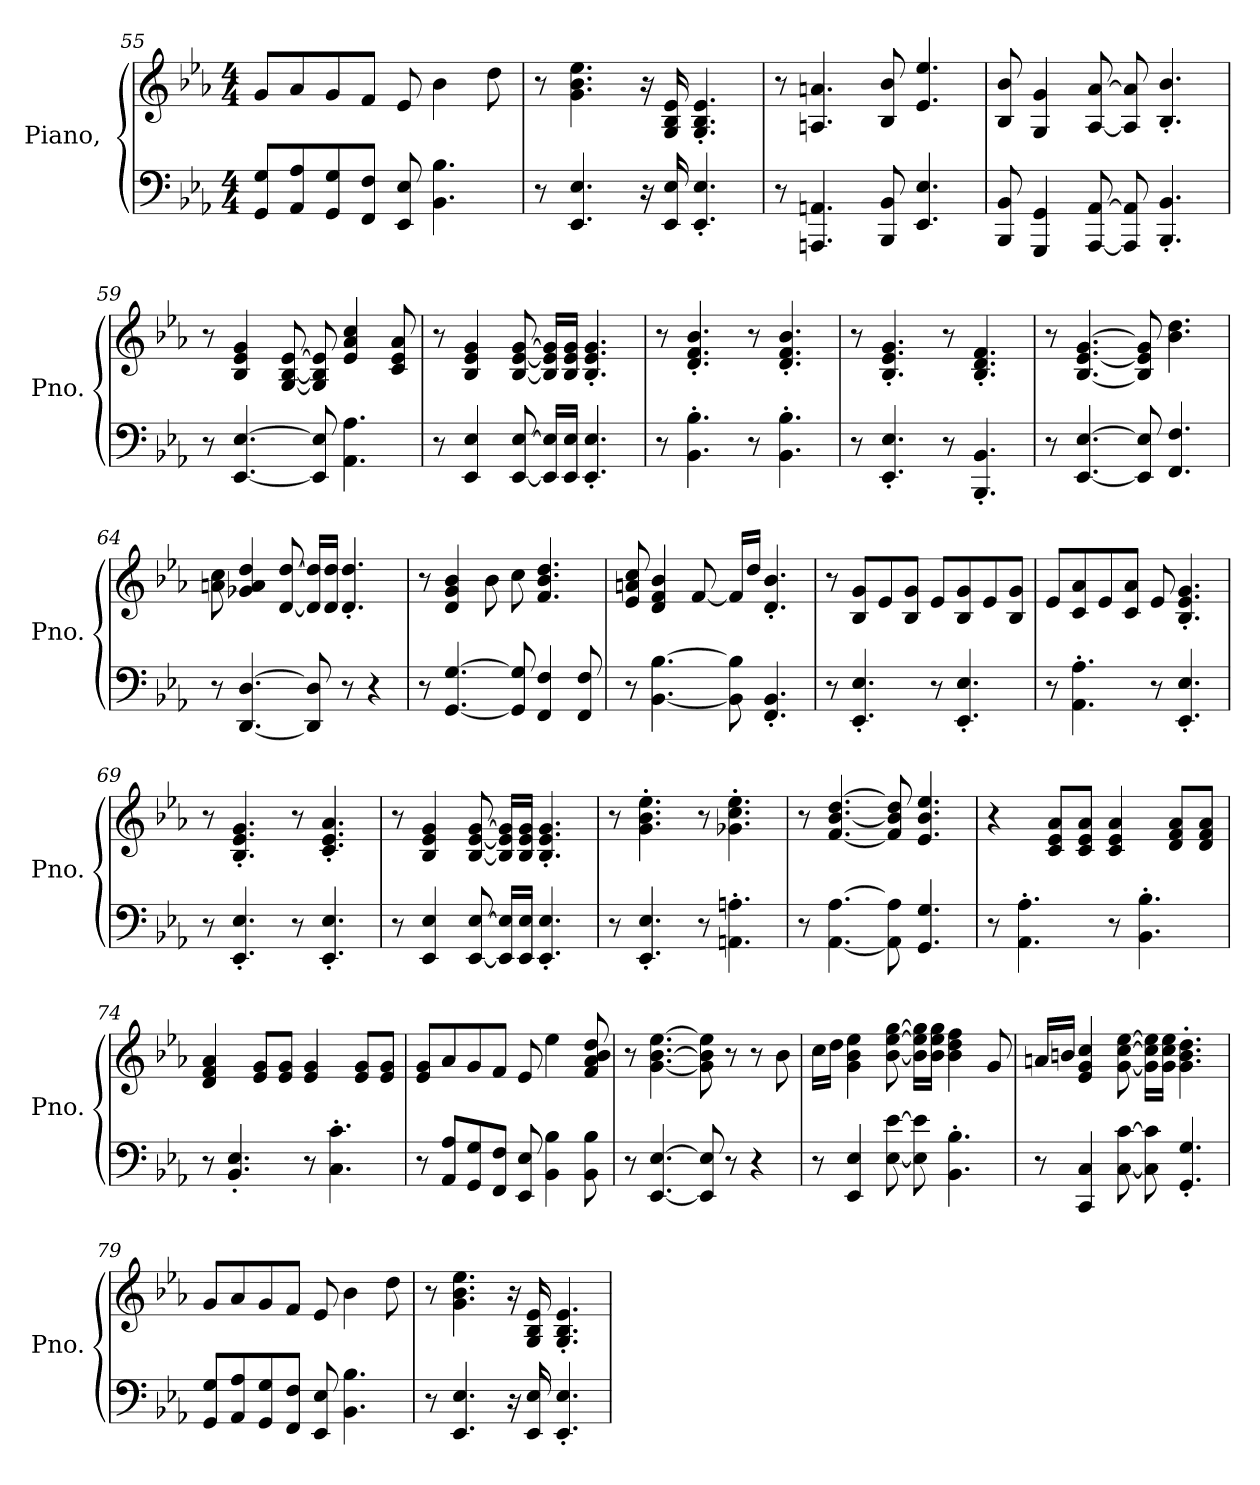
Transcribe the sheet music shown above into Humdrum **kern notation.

**kern	**kern
*part2	*part1
*staff2	*staff1
*I"Piano, \new	*I"Piano, \new
*I'Pno.	*I'Pno.
!!LO:PB:g=z
*clefF4	*clefG2
*k[b-e-a-]	*k[b-e-a-]
*M4/4	*M4/4
=55	=55
8GG/ 8G/L	8g/L
8AA-/ 8A-/	8a-/
8GG/ 8G/	8g/
8FF/ 8F/J	8f/J
8EE-/ 8E-/	8e-/
4.BB-\ 4.B-\	4b-\
.	8dd\
=56	=56
8r	8r
4.EE-/ 4.E-/	4.g\ 4.b-\ 4.ee-\
16r	16r
16EE-/ 16E-/	16G/ 16B-/ 16e-/
4.EE-/' 4.E-/'	4.G/' 4.B-/' 4.e-/'
=57	=57
8r	8r
4.AAAn/ 4.AAn/	4.An/ 4.an/
8BBB-/ 8BB-/	8B-/ 8b-/
4.EE-/ 4.E-/	4.e-/ 4.ee-/
=58	=58
8BBB-/ 8BB-/	8B-/ 8b-/
4GGG/ 4GG/	4G/ 4g/
[8AAA-/ [8AA-/	[8A-/ [8a-/
8AAA-/] 8AA-/]	8A-/] 8a-/]
4.BBB-/' 4.BB-/'	4.B-/' 4.b-/'
=59	=59
8r	8r
[4.EE-/ [4.E-/	4B-/ 4e-/ 4g/
.	[8G/ [8B-/ [8e-/
8EE-/] 8E-/]	8G/] 8B-/] 8e-/]
4.AA-\ 4.A-\	4e-/ 4a-/ 4cc/
.	8c/ 8e-/ 8a-/
!!LO:LB:g=z
=60	=60
8r	8r
4EE-/ 4E-/	4B-/ 4e-/ 4g/
[8EE-/ [8E-/	[8B-/ [8e-/ [8g/
16EE-/] 16E-/]LL	16B-/] 16e-/] 16g/]LL
16EE-/ 16E-/JJ	16B-/ 16e-/ 16g/JJ
4.EE-/' 4.E-/'	4.B-/' 4.e-/' 4.g/'
=61	=61
8r	8r
4.BB-\' 4.B-\'	4.d/' 4.f/' 4.b-/'
8r	8r
4.BB-\' 4.B-\'	4.d/' 4.f/' 4.b-/'
=62	=62
8r	8r
4.EE-/' 4.E-/'	4.B-/' 4.e-/' 4.g/'
8r	8r
4.BBB-/' 4.BB-/'	4.B-/' 4.d/' 4.f/'
=63	=63
8r	8r
[4.EE-/ [4.E-/	[4.B-/ [4.e-/ [4.g/
8EE-/] 8E-/]	8B-/] 8e-/] 8g/]
4.FF/ 4.F/	4.b-\ 4.dd\
=64	=64
8r	8an\ 8cc\
[4.DD/ [4.D/	4g-X/ 4a/ 4dd/
.	[8d/ [8dd/
8DD/] 8D/]	16d/] 16dd/]LL
.	16d/ 16dd/JJ
8r	4.d/' 4.dd/'
4r	.
!!LO:LB:g=z
=65	=65
8r	8r
[4.GG/ [4.G/	4d/ 4g/ 4b-/
.	8b-\
8GG/] 8G/]	8cc\
4FF/ 4F/	4.f/ 4.b-/ 4.dd/
8FF/ 8F/	.
=66	=66
8r	8e-/ 8an/ 8cc/
[4.BB-\ [4.B-\	4d/ 4f/ 4b-/
.	[8f/
8BB-\] 8B-\]	16f/LL]
.	16dd/JJ
4.FF/' 4.BB-/'	4.d/' 4.b-/'
=67	=67
8r	8r
4.EE-/' 4.E-/'	8B-/ 8g/L
.	8e-/
.	8B-/ 8g/J
8r	8e-/L
4.EE-/' 4.E-/'	8B-/ 8g/
.	8e-/
.	8B-/ 8g/J
=68	=68
8r	8e-/L
4.AA-\' 4.A-\'	8c/ 8a-/
.	8e-/
.	8c/ 8a-/J
8r	8e-/
4.EE-/' 4.E-/'	4.B-/' 4.e-/' 4.g/'
=69	=69
8r	8r
4.EE-/' 4.E-/'	4.B-/' 4.e-/' 4.g/'
8r	8r
4.EE-/' 4.E-/'	4.c/' 4.e-/' 4.a-/'
!!LO:LB:g=z
=70	=70
8r	8r
4EE-/ 4E-/	4B-/ 4e-/ 4g/
[8EE-/ [8E-/	[8B-/ [8e-/ [8g/
16EE-/] 16E-/]LL	16B-/] 16e-/] 16g/]LL
16EE-/ 16E-/JJ	16B-/ 16e-/ 16g/JJ
4.EE-/' 4.E-/'	4.B-/' 4.e-/' 4.g/'
=71	=71
8r	8r
4.EE-/' 4.E-/'	4.g\' 4.b-\' 4.ee-\'
8r	8r
4.AAn\' 4.An\'	4.g-X\' 4.cc\' 4.ee-\'
=72	=72
8r	8r
[4.AA-\ [4.A-\	[4.f/ [4.b-/ [4.dd/
8AA-\] 8A-\]	8f/] 8b-/] 8dd/]
4.GG/ 4.G/	4.e-/ 4.b-/ 4.ee-/
=73	=73
8r	4r
4.AA-\' 4.A-\'	.
.	8c/ 8e-/ 8a-/L
.	8c/ 8e-/ 8a-/J
8r	4c/ 4e-/ 4a-/
4.BB-\' 4.B-\'	.
.	8d/ 8f/ 8a-/L
.	8d/ 8f/ 8a-/J
=74	=74
8r	4d/ 4f/ 4a-/
4.BB-/' 4.E-/'	.
.	8e-/ 8g/L
.	8e-/ 8g/J
8r	4e-/ 4g/
4.C\' 4.c\'	.
.	8e-/ 8g/L
.	8e-/ 8g/J
!!LO:LB:g=z
=75	=75
8r	8e-/ 8g/L
8AA-/ 8A-/L	8a-/
8GG/ 8G/	8g/
8FF/ 8F/J	8f/J
8EE-/ 8E-/	8e-/
4BB-\ 4B-\	4ee-\
8BB-\ 8B-\	8f/ 8a-/ 8b-/ 8dd/
=76	=76
8r	8r
[4.EE-/ [4.E-/	[4.g\ [4.b-\ [4.ee-\
8EE-/] 8E-/]	8g\] 8b-\] 8ee-\]
8r	8r
4r	8r
.	8b-\
=77	=77
8r	16cc\LL
.	16dd\JJ
4EE-/ 4E-/	4g\ 4b-\ 4ee-\
[8E-\ [8e-\	[8b-\ [8ee-\ [8gg\
8E-\] 8e-\]	16b-\] 16ee-\] 16gg\]LL
.	16b-\ 16ee-\ 16gg\JJ
4.BB-\' 4.B-\'	4b-\ 4dd\ 4ff\
.	8g/
=78	=78
8r	16an/LL
.	16bn/JJ
4CC/ 4C/	4e-/ 4g/ 4cc/
[8C\ [8c\	[8g\ [8cc\ [8ee-\
8C\] 8c\]	16g\] 16cc\] 16ee-\]LL
.	16g\ 16cc\ 16ee-\JJ
4.GG/' 4.G/'	4.g\' 4.b\' 4.dd\'
!!LO:LB:g=z
=79	=79
8GG/ 8G/L	8g/L
8AA-/ 8A-/	8a-/
8GG/ 8G/	8g/
8FF/ 8F/J	8f/J
8EE-/ 8E-/	8e-/
4.BB-\ 4.B-\	4b-\
.	8dd\
=80	=80
8r	8r
4.EE-/ 4.E-/	4.g\ 4.b-\ 4.ee-\
16r	16r
16EE-/ 16E-/	16G/ 16B-/ 16e-/
4.EE-/' 4.E-/'	4.G/' 4.B-/' 4.e-/'
=	=
*-	*-
